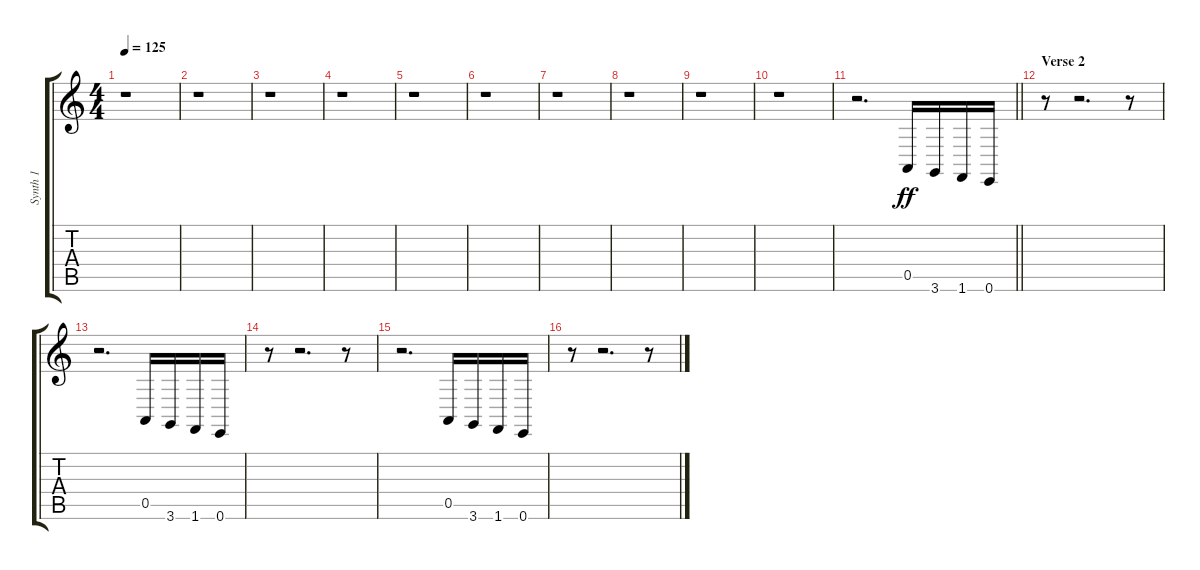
\track ("Synth 1" "Synth 1") {instrument baritonesax}
\staff {score tabs}
\tuning (E4 B3 G3 D3 A2 E2) {hide}
\ts (4 4)
\tempo 125
\clef g2
\ks c
r.1{dy ff} |
r.1 |
r.1 |
r.1 |
r.1 |
r.1 |
r.1 |
r.1 |
r.1 |
r.1 |
\barLineRight lightlight
r.2{d} 0.5.16 3.6.16 1.6.16 0.6.16 |
\section ("" "Verse 2")
r.8 r.2{d} r.8 |
r.2{d} 0.5.16 3.6.16 1.6.16 0.6.16 |
r.8 r.2{d} r.8 |
r.2{d} 0.5.16 3.6.16 1.6.16 0.6.16 |
r.8 r.2{d} r.8
